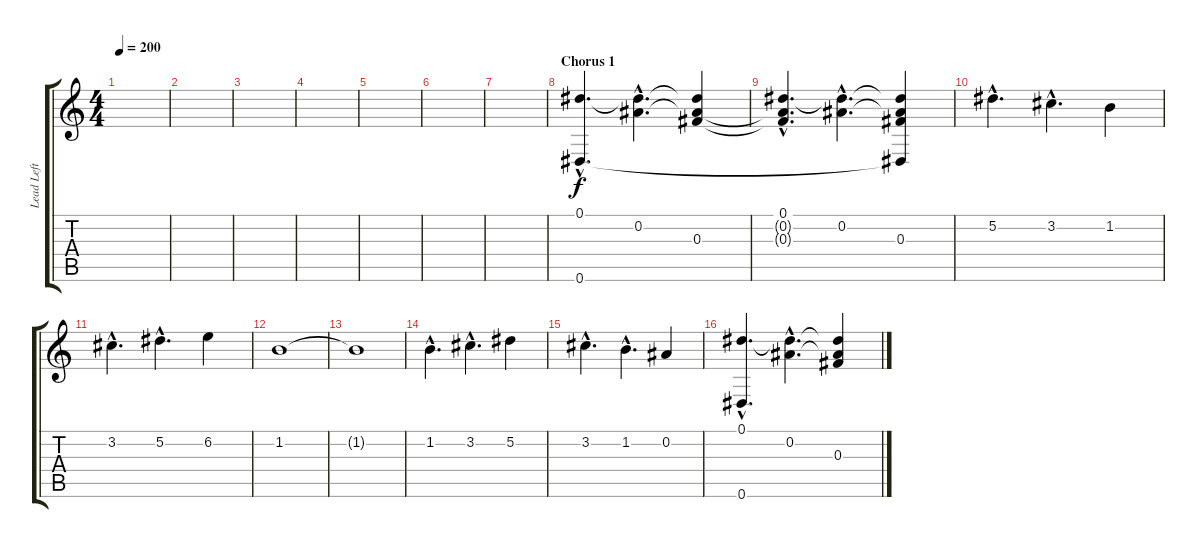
\track ("Lead Left" "Lead Left") {instrument distortionguitar}
\staff {score tabs}
\tuning (Eb4 Bb3 Gb3 Db3 Ab2 Eb2) {hide}
\ts (4 4)
\tempo 200
\clef g2
\ks c
|
|
|
|
|
|
|
\section ("" "Chorus 1")
(0.1{hac} 0.6{hac}).4{d} (0.1{hac t} 0.2{hac}).4{d} (0.1{t} 0.2{t} 0.3).4 |
(0.1{hac} 0.2{hac t} 0.3{hac t}).4{d} (0.1{hac t} 0.2{hac}).4{d} (0.1{t} 0.2{t} 0.3 0.6{t}).4 |
5.2{hac}.4{d} 3.2{hac}.4{d} 1.2.4 |
3.2{hac}.4{d} 5.2{hac}.4{d} 6.2.4 |
1.2.1 |
1.2{t}.1 |
1.2{hac}.4{d} 3.2{hac}.4{d} 5.2.4 |
3.2{hac}.4{d} 1.2{hac}.4{d} 0.2.4 |
(0.1{hac} 0.6{hac}).4{d} (0.1{hac t} 0.2{hac}).4{d} (0.1{t} 0.2{t} 0.3).4
